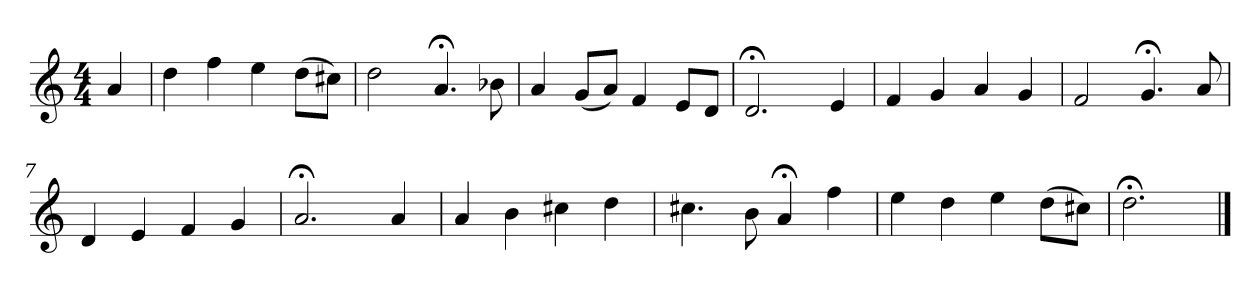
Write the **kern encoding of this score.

**kern
*part1
*staff1
*k[]
*D:dor
*M4/4
*MM120
=
4a
=1
4dd
4ff
4ee
(8ddL
8cc#XJ)
=2
2dd
4.a;<
8b-X
=3
4a
(8gL
8aJ)
4f
8eL
8dJ
=4
2.d;<
4e
=5
4f
4g
4a
4g
=6
2f
4.g;<
8a
=7
4d
4e
4f
4g
=8
2.a;<
4a
=9
4a
4b
4cc#X
4dd
=10
4.cc#X
8b
4a;<
4ff
=11
4ee
4dd
4ee
(8ddL
8cc#XJ)
=12
2.dd;<
==
*-
